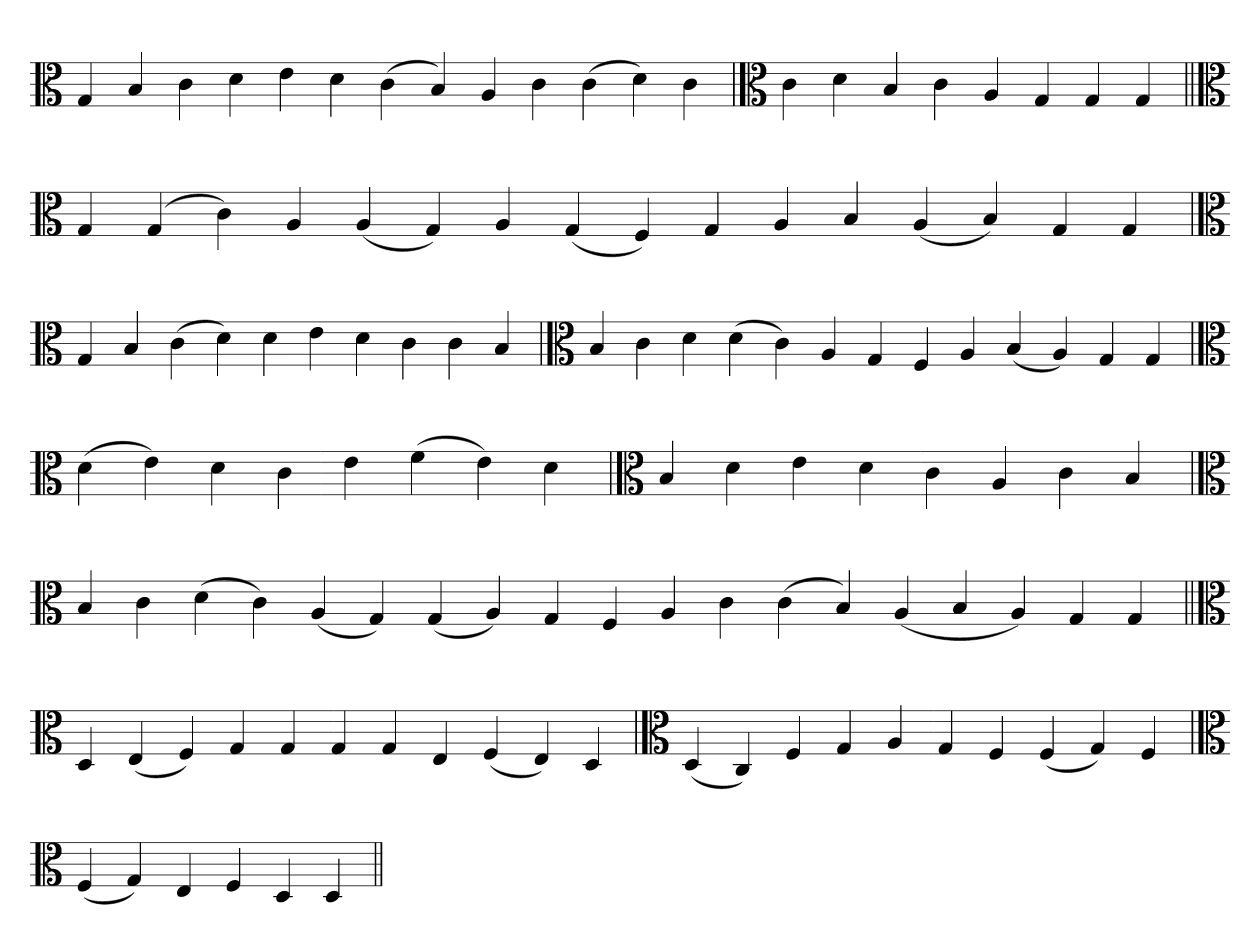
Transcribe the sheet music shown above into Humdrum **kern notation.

**kern
*part1
*staff1
*clefC3
=
4G
4B
4c
4d
4e
4d
(4c
4B)
4A
4c
(4c
4d)
4c
='
*clefC3
4c
4d
4B
4c
4A
4G
4G
4G
=||
*clefC3
4G
(4G
4c)
4A
(4A
4G)
4A
(4G
4F)
4G
4A
4B
(4A
4B)
4G
4G
='
*clefC3
4G
4B
(4c
4d)
4d
4e
4d
4c
4c
4B
=`
*clefC3
4B
4c
4d
(4d
4c)
4A
4G
4F
4A
(4B
4A)
4G
4G
=
*clefC3
(4d
4e)
4d
4c
4e
(4f
4e)
4d
=`
*clefC3
4B
4d
4e
4d
4c
4A
4c
4B
=`
*clefC3
4B
4c
(4d
4c)
(4A
4G)
(4G
4A)
4G
4F
4A
4c
(4c
4B)
(4A
4B
4A)
4G
4G
=||
*clefC3
4D
(4E
4F)
4G
4G
4G
4G
4E
(4F
4E)
4D
='
*clefC3
(4D
4C)
4F
4G
4A
4G
4F
(4F
4G)
4F
=`
*clefC3
(4F
4G)
4E
4F
4D
4D
=||
*-
